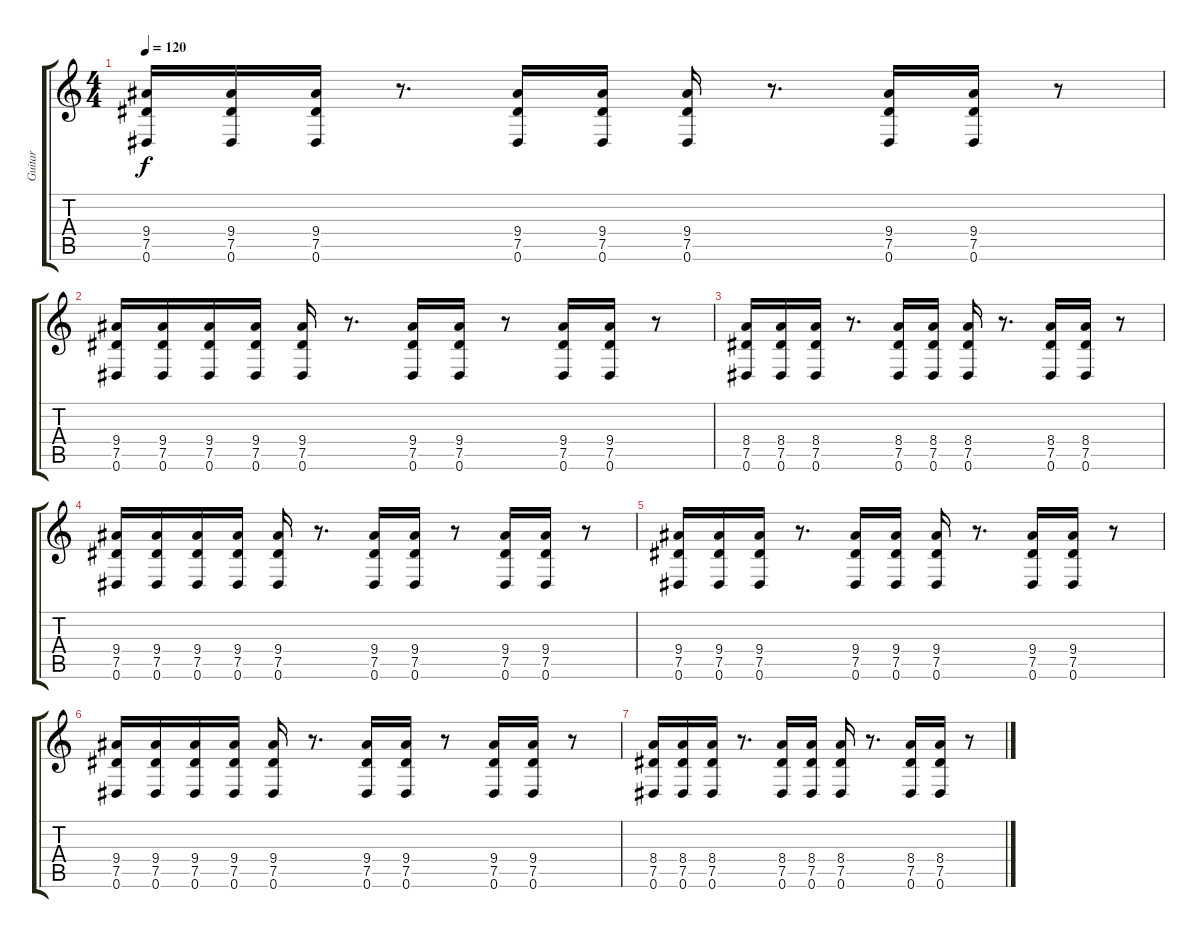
\track ("Guitar" "Guitar") {instrument distortionguitar}
\staff {score tabs}
\tuning (Eb4 Bb3 Gb3 Db3 Ab2 Eb2) {hide}
\ts (4 4)
\tempo 120
\clef g2
\ks c
(9.4 7.5 0.6).16{dy f} (9.4 7.5 0.6).16 (9.4 7.5 0.6).16 r.8{d} (9.4 7.5 0.6).16 (9.4 7.5 0.6).16 (9.4 7.5 0.6).16 r.8{d} (9.4 7.5 0.6).16 (9.4 7.5 0.6).16 r.8 |
(9.4 7.5 0.6).16 (9.4 7.5 0.6).16 (9.4 7.5 0.6).16 (9.4 7.5 0.6).16 (9.4 7.5 0.6).16 r.8{d} (9.4 7.5 0.6).16 (9.4 7.5 0.6).16 r.8 (9.4 7.5 0.6).16 (9.4 7.5 0.6).16 r.8 |
(8.4 7.5 0.6).16 (8.4 7.5 0.6).16 (8.4 7.5 0.6).16 r.8{d} (8.4 7.5 0.6).16 (8.4 7.5 0.6).16 (8.4 7.5 0.6).16 r.8{d} (8.4 7.5 0.6).16 (8.4 7.5 0.6).16 r.8 |
(9.4 7.5 0.6).16 (9.4 7.5 0.6).16 (9.4 7.5 0.6).16 (9.4 7.5 0.6).16 (9.4 7.5 0.6).16 r.8{d} (9.4 7.5 0.6).16 (9.4 7.5 0.6).16 r.8 (9.4 7.5 0.6).16 (9.4 7.5 0.6).16 r.8 |
(9.4 7.5 0.6).16 (9.4 7.5 0.6).16 (9.4 7.5 0.6).16 r.8{d} (9.4 7.5 0.6).16 (9.4 7.5 0.6).16 (9.4 7.5 0.6).16 r.8{d} (9.4 7.5 0.6).16 (9.4 7.5 0.6).16 r.8 |
(9.4 7.5 0.6).16 (9.4 7.5 0.6).16 (9.4 7.5 0.6).16 (9.4 7.5 0.6).16 (9.4 7.5 0.6).16 r.8{d} (9.4 7.5 0.6).16 (9.4 7.5 0.6).16 r.8 (9.4 7.5 0.6).16 (9.4 7.5 0.6).16 r.8 |
(8.4 7.5 0.6).16 (8.4 7.5 0.6).16 (8.4 7.5 0.6).16 r.8{d} (8.4 7.5 0.6).16 (8.4 7.5 0.6).16 (8.4 7.5 0.6).16 r.8{d} (8.4 7.5 0.6).16 (8.4 7.5 0.6).16 r.8
